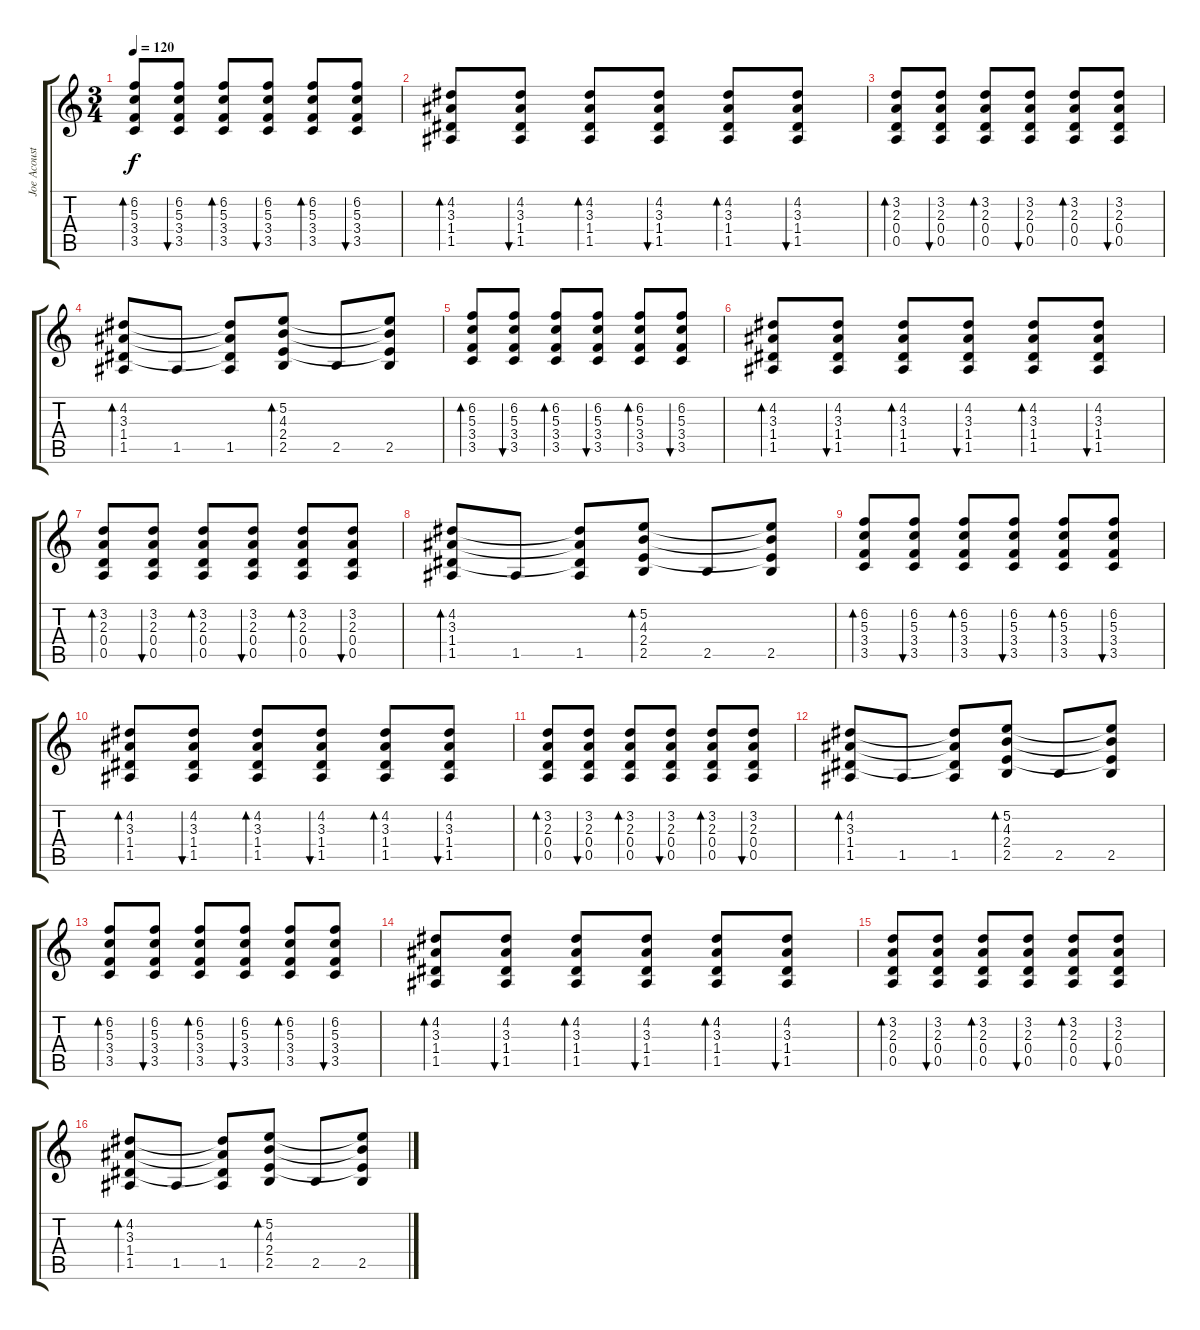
\track ("Joe Acoustic" "Joe Acoust") {instrument acousticguitarsteel}
\staff {score tabs}
\tuning (E4 B3 G3 D3 A2 E2) {hide}
\ts (3 4)
\tempo 120
\clef g2
\ks c
(6.2 5.3 3.4 3.5).8{bd 120 dy f} (6.2 5.3 3.4 3.5).8{bu 120} (6.2 5.3 3.4 3.5).8{bd 120} (6.2 5.3 3.4 3.5).8{bu 120} (6.2 5.3 3.4 3.5).8{bd 120} (6.2 5.3 3.4 3.5).8{bu 120} |
(4.2 3.3 1.4 1.5).8{bd 120} (4.2 3.3 1.4 1.5).8{bu 120} (4.2 3.3 1.4 1.5).8{bd 120} (4.2 3.3 1.4 1.5).8{bu 120} (4.2 3.3 1.4 1.5).8{bd 120} (4.2 3.3 1.4 1.5).8{bu 120} |
(3.2 2.3 0.4 0.5).8{bd 120} (3.2 2.3 0.4 0.5).8{bu 120} (3.2 2.3 0.4 0.5).8{bd 120} (3.2 2.3 0.4 0.5).8{bu 120} (3.2 2.3 0.4 0.5).8{bd 120} (3.2 2.3 0.4 0.5).8{bu 120} |
(4.2 3.3 1.4 1.5).8{bd 120} 1.5.8 (4.2{t} 3.3{t} 1.4{t} 1.5).8 (5.2 4.3 2.4 2.5).8{bd 120} 2.5.8 (5.2{t} 4.3{t} 2.4{t} 2.5).8 |
(6.2 5.3 3.4 3.5).8{bd 120} (6.2 5.3 3.4 3.5).8{bu 120} (6.2 5.3 3.4 3.5).8{bd 120} (6.2 5.3 3.4 3.5).8{bu 120} (6.2 5.3 3.4 3.5).8{bd 120} (6.2 5.3 3.4 3.5).8{bu 120} |
(4.2 3.3 1.4 1.5).8{bd 120} (4.2 3.3 1.4 1.5).8{bu 120} (4.2 3.3 1.4 1.5).8{bd 120} (4.2 3.3 1.4 1.5).8{bu 120} (4.2 3.3 1.4 1.5).8{bd 120} (4.2 3.3 1.4 1.5).8{bu 120} |
(3.2 2.3 0.4 0.5).8{bd 120} (3.2 2.3 0.4 0.5).8{bu 120} (3.2 2.3 0.4 0.5).8{bd 120} (3.2 2.3 0.4 0.5).8{bu 120} (3.2 2.3 0.4 0.5).8{bd 120} (3.2 2.3 0.4 0.5).8{bu 120} |
(4.2 3.3 1.4 1.5).8{bd 120} 1.5.8 (4.2{t} 3.3{t} 1.4{t} 1.5).8 (5.2 4.3 2.4 2.5).8{bd 120} 2.5.8 (5.2{t} 4.3{t} 2.4{t} 2.5).8 |
(6.2 5.3 3.4 3.5).8{bd 120} (6.2 5.3 3.4 3.5).8{bu 120} (6.2 5.3 3.4 3.5).8{bd 120} (6.2 5.3 3.4 3.5).8{bu 120} (6.2 5.3 3.4 3.5).8{bd 120} (6.2 5.3 3.4 3.5).8{bu 120} |
(4.2 3.3 1.4 1.5).8{bd 120} (4.2 3.3 1.4 1.5).8{bu 120} (4.2 3.3 1.4 1.5).8{bd 120} (4.2 3.3 1.4 1.5).8{bu 120} (4.2 3.3 1.4 1.5).8{bd 120} (4.2 3.3 1.4 1.5).8{bu 120} |
(3.2 2.3 0.4 0.5).8{bd 120} (3.2 2.3 0.4 0.5).8{bu 120} (3.2 2.3 0.4 0.5).8{bd 120} (3.2 2.3 0.4 0.5).8{bu 120} (3.2 2.3 0.4 0.5).8{bd 120} (3.2 2.3 0.4 0.5).8{bu 120} |
(4.2 3.3 1.4 1.5).8{bd 120} 1.5.8 (4.2{t} 3.3{t} 1.4{t} 1.5).8 (5.2 4.3 2.4 2.5).8{bd 120} 2.5.8 (5.2{t} 4.3{t} 2.4{t} 2.5).8 |
(6.2 5.3 3.4 3.5).8{bd 120} (6.2 5.3 3.4 3.5).8{bu 120} (6.2 5.3 3.4 3.5).8{bd 120} (6.2 5.3 3.4 3.5).8{bu 120} (6.2 5.3 3.4 3.5).8{bd 120} (6.2 5.3 3.4 3.5).8{bu 120} |
(4.2 3.3 1.4 1.5).8{bd 120} (4.2 3.3 1.4 1.5).8{bu 120} (4.2 3.3 1.4 1.5).8{bd 120} (4.2 3.3 1.4 1.5).8{bu 120} (4.2 3.3 1.4 1.5).8{bd 120} (4.2 3.3 1.4 1.5).8{bu 120} |
(3.2 2.3 0.4 0.5).8{bd 120} (3.2 2.3 0.4 0.5).8{bu 120} (3.2 2.3 0.4 0.5).8{bd 120} (3.2 2.3 0.4 0.5).8{bu 120} (3.2 2.3 0.4 0.5).8{bd 120} (3.2 2.3 0.4 0.5).8{bu 120} |
(4.2 3.3 1.4 1.5).8{bd 120} 1.5.8 (4.2{t} 3.3{t} 1.4{t} 1.5).8 (5.2 4.3 2.4 2.5).8{bd 120} 2.5.8 (5.2{t} 4.3{t} 2.4{t} 2.5).8
